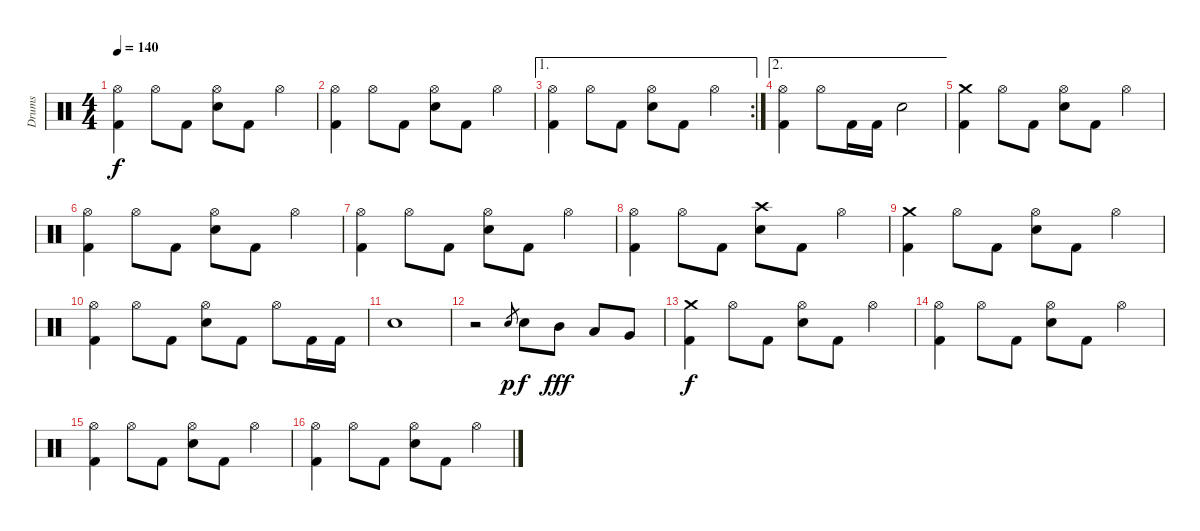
\track ("Drums" "Drums") {instrument percussion}
\staff {score}
\articulation defaults
\ts (4 4)
\tempo 140
\clef neutral
\ks c
("Kick (hit) 2" "Hi-Hat (open)").4{dy f} "Hi-Hat (open)".8 "Kick (hit) 2".8 ("Hi-Hat (open)" "Snare (hit) 2").8 "Kick (hit) 2".8 "Hi-Hat (open)".4 |
("Kick (hit) 2" "Hi-Hat (open)").4 "Hi-Hat (open)".8 "Kick (hit) 2".8 ("Hi-Hat (open)" "Snare (hit) 2").8 "Kick (hit) 2".8 "Hi-Hat (open)".4 |
\ae 1
\rc 2
("Kick (hit) 2" "Hi-Hat (open)").4 "Hi-Hat (open)".8 "Kick (hit) 2".8 ("Hi-Hat (open)" "Snare (hit) 2").8 "Kick (hit) 2".8 "Hi-Hat (open)".4 |
\ae 2
("Kick (hit) 2" "Hi-Hat (open)").4 "Hi-Hat (open)".8 "Kick (hit) 2".16 "Kick (hit) 2".16 "Snare (hit) 2".2 |
("Kick (hit) 2" "Crash medium (hit)").4 "Hi-Hat (open)".8 "Kick (hit) 2".8 ("Hi-Hat (open)" "Snare (hit) 2").8 "Kick (hit) 2".8 "Hi-Hat (open)".4 |
("Kick (hit) 2" "Hi-Hat (open)").4 "Hi-Hat (open)".8 "Kick (hit) 2".8 ("Hi-Hat (open)" "Snare (hit) 2").8 "Kick (hit) 2".8 "Hi-Hat (open)".4 |
("Kick (hit) 2" "Hi-Hat (open)").4 "Hi-Hat (open)".8 "Kick (hit) 2".8 ("Hi-Hat (open)" "Snare (hit) 2").8 "Kick (hit) 2".8 "Hi-Hat (open)".4 |
("Kick (hit) 2" "Hi-Hat (open)").4 "Hi-Hat (open)".8 "Kick (hit) 2".8 ("Crash high (hit)" "Snare (hit) 2").8 "Kick (hit) 2".8 "Hi-Hat (open)".4 |
("Kick (hit) 2" "Crash medium (hit)").4 "Hi-Hat (open)".8 "Kick (hit) 2".8 ("Hi-Hat (open)" "Snare (hit) 2").8 "Kick (hit) 2".8 "Hi-Hat (open)".4 |
("Kick (hit) 2" "Hi-Hat (open)").4 "Hi-Hat (open)".8 "Kick (hit) 2".8 ("Hi-Hat (open)" "Snare (hit) 2").8 "Kick (hit) 2".8 "Hi-Hat (open)".8 "Kick (hit) 2".16 "Kick (hit) 2".16 |
"Snare (hit) 2".1 |
r.2 "Snare (hit) 2".8{gr dy p} "Snare (hit) 2".8{dy f} "Mid Tom (hit)".8{dy fff} "Low Tom (hit)".8 "Very Low Tom (hit)".8 |
("Kick (hit) 2" "Crash medium (hit)").4{dy f} "Hi-Hat (open)".8 "Kick (hit) 2".8 ("Hi-Hat (open)" "Snare (hit) 2").8 "Kick (hit) 2".8 "Hi-Hat (open)".4 |
("Kick (hit) 2" "Hi-Hat (open)").4 "Hi-Hat (open)".8 "Kick (hit) 2".8 ("Hi-Hat (open)" "Snare (hit) 2").8 "Kick (hit) 2".8 "Hi-Hat (open)".4 |
("Kick (hit) 2" "Hi-Hat (open)").4 "Hi-Hat (open)".8 "Kick (hit) 2".8 ("Hi-Hat (open)" "Snare (hit) 2").8 "Kick (hit) 2".8 "Hi-Hat (open)".4 |
("Kick (hit) 2" "Hi-Hat (open)").4 "Hi-Hat (open)".8 "Kick (hit) 2".8 ("Hi-Hat (open)" "Snare (hit) 2").8 "Kick (hit) 2".8 "Hi-Hat (open)".4
